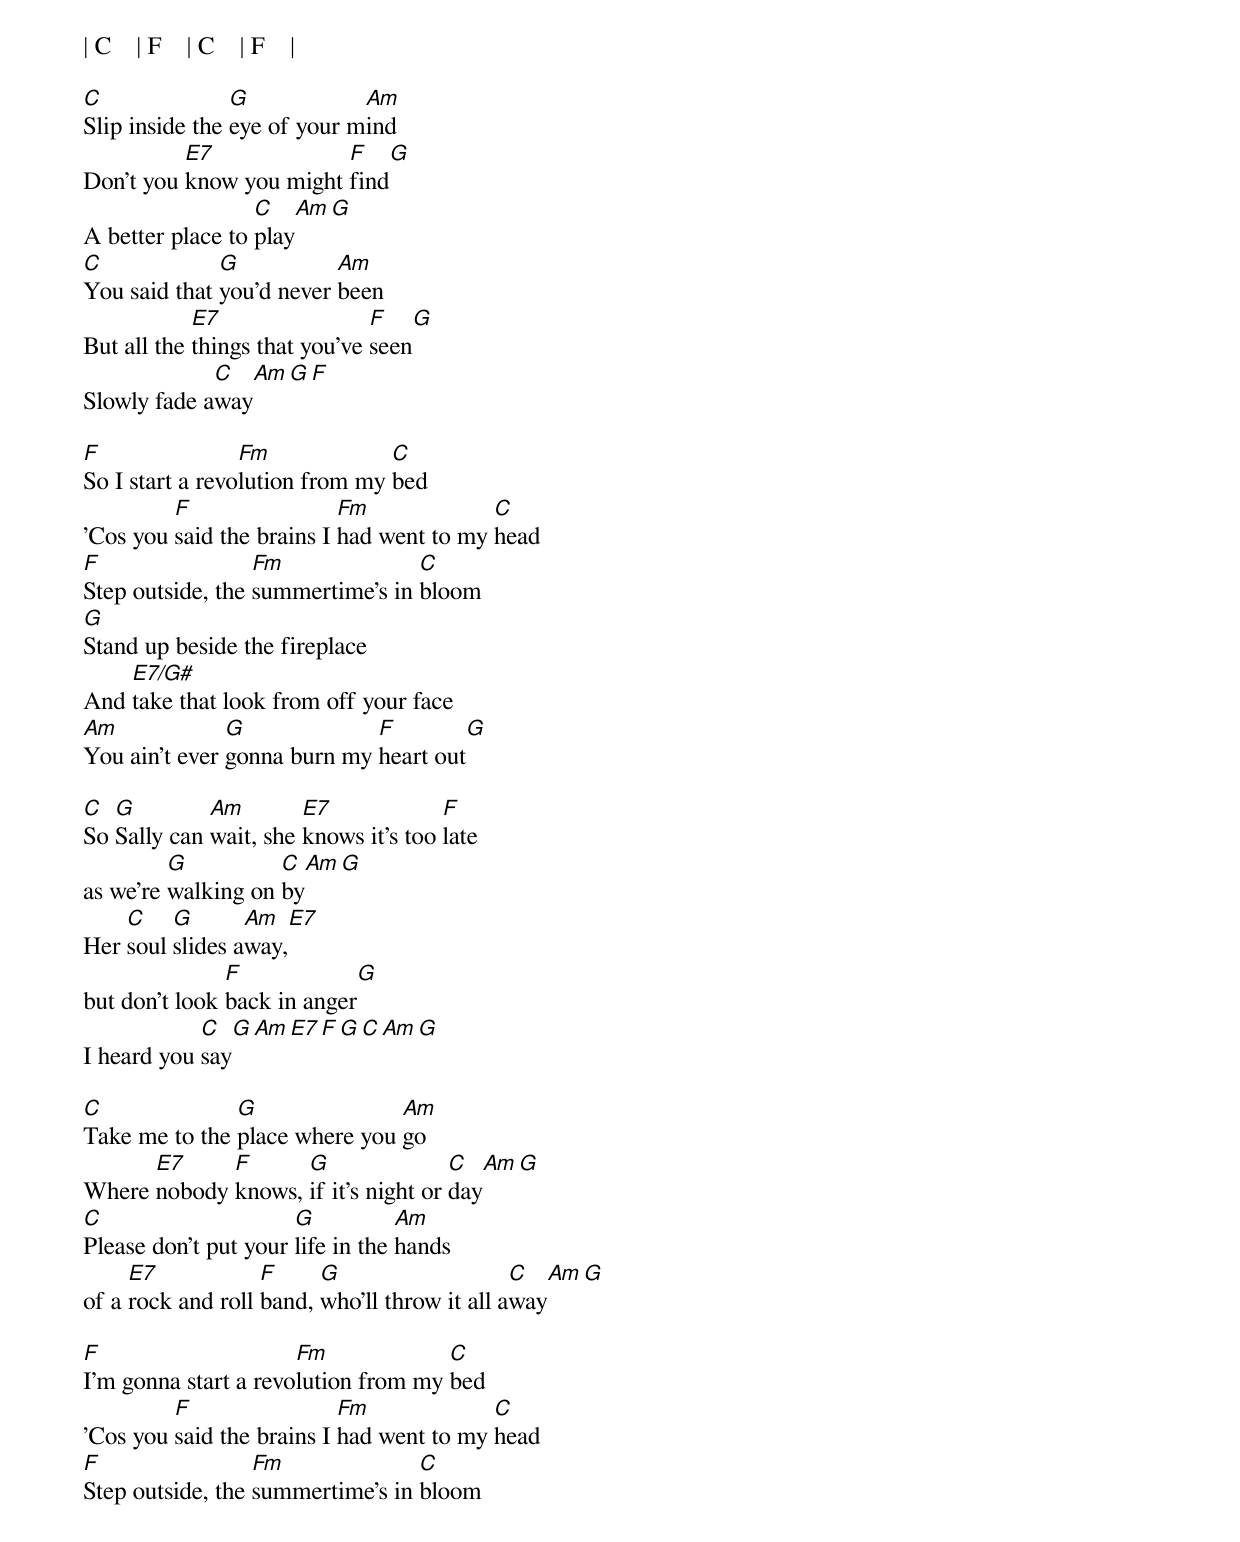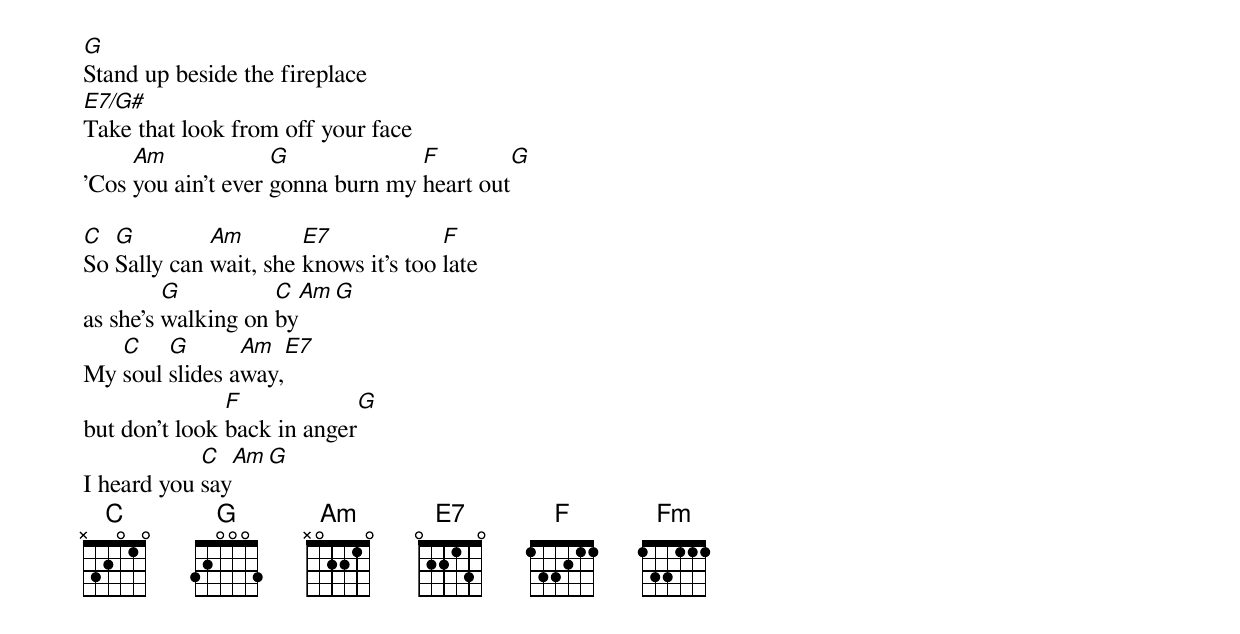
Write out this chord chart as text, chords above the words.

| C    | F    | C    | F    |

C               G            Am
Slip inside the eye of your mind
          E7             F    G
Don't you know you might find
                  C      Am G
A better place to play
C             G           Am
You said that you'd never been
            E7                 F    G
But all the things that you've seen
             C    Am G F
Slowly fade away

F                Fm             C
So I start a revolution from my bed
         F                 Fm             C
'Cos you said the brains I had went to my head
F                 Fm              C
Step outside, the summertime's in bloom
G
Stand up beside the fireplace
    E7/G#
And take that look from off your face
Am             G             F         G
You ain't ever gonna burn my heart out

C  G         Am        E7             F
So Sally can wait, she knows it's too late
         G          C   Am G
as we're walking on by
    C    G       Am   E7
Her soul slides away,
               F             G
but don't look back in anger
            C   G   Am   E7   F   G   C   Am G
I heard you say

C              G               Am
Take me to the place where you go
      E7     F      G                C    Am G
Where nobody knows, if it's night or day
C                     G           Am
Please don't put your life in the hands
     E7            F     G                    C    Am G
of a rock and roll band, who'll throw it all away

F                     Fm             C
I'm gonna start a revolution from my bed
         F                 Fm             C
'Cos you said the brains I had went to my head
F                 Fm              C
Step outside, the summertime's in bloom
G
Stand up beside the fireplace
E7/G#
Take that look from off your face
     Am             G             F         G
'Cos you ain't ever gonna burn my heart out

C  G         Am        E7             F
So Sally can wait, she knows it's too late
         G          C   Am G
as she's walking on by
   C    G       Am   E7
My soul slides away,
               F             G
but don't look back in anger
            C   Am G
I heard you say
